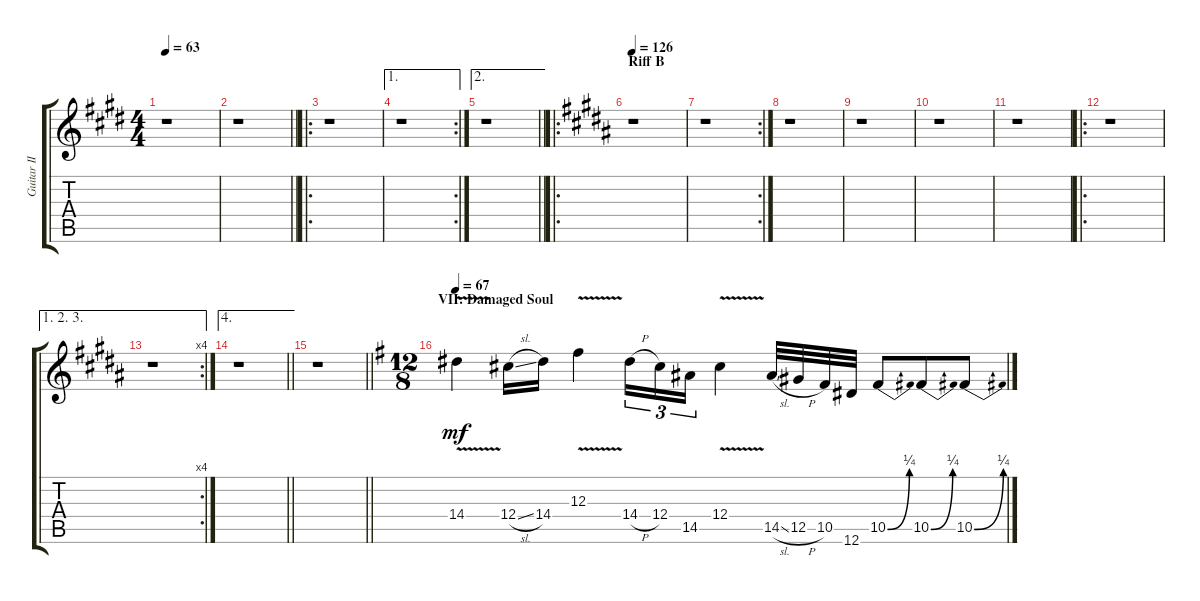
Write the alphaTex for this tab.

\track ("Guitar II" "Guitar II") {instrument distortionguitar}
\staff {score tabs}
\tuning (Eb4 Bb3 Gb3 Db3 Ab2 Eb2) {hide}
\ts (4 4)
\tempo 63
\clef g2
\ks c#minor
r.1{dy mp} |
\barLineRight lightlight
r.1 |
\ro
r.1 |
\ae 1
\rc 2
r.1 |
\ae 2
\barLineRight lightlight
r.1 |
\ro
\section ("" "Riff B")
\tempo 126
\ks g#minor
r.1 |
\rc 2
r.1 |
r.1 |
r.1 |
r.1 |
r.1 |
\ro
r.1 |
\ae (1 2 3)
\rc 4
r.1 |
\ae 4
\barLineRight lightlight
r.1 |
\barLineRight lightlight
r.1 |
\ts (12 8)
\section ("" "VII: Damaged Soul")
\tempo 67
\ks eminor
14.4{v}.4{dy mf balance 14} 12.4{sl}.16 14.4.16 12.3{v}.4 14.4{h}.16{tu (3 2)} 12.4.16{tu (3 2)} 14.5.16{tu (3 2)} 12.4{v}.4 14.5{sl}.32 12.5{h}.32 10.5.32 12.6.32 10.5{be (bend 0 0 60 1)}.8 10.5{be (bend 0 0 60 1)}.8 10.5{be (bend 0 0 60 1)}.8
